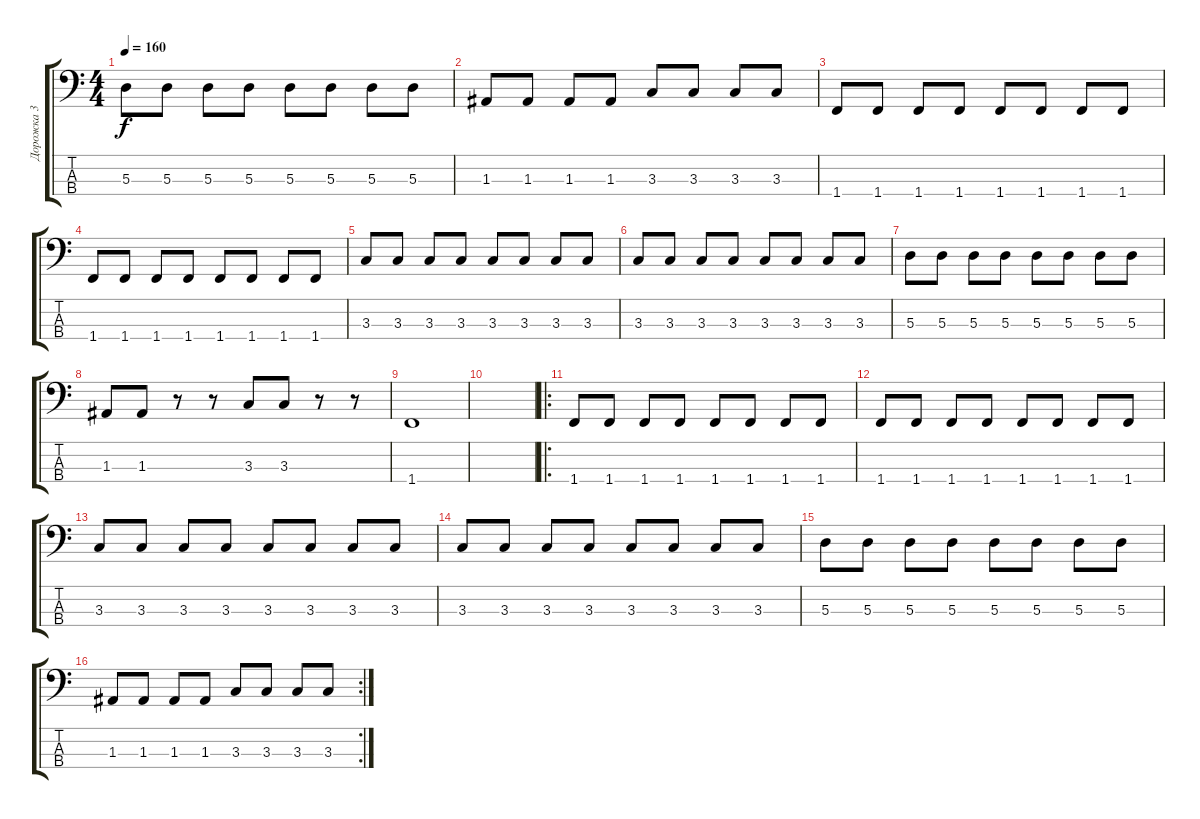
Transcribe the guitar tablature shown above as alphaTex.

\track ("Дорожка 3" "Дорожка 3") {instrument electricbasspick}
\staff {score tabs}
\tuning (G2 D2 A1 E1) {hide}
\ts (4 4)
\tempo 160
\clef f4
\ks c
5.3.8{dy f} 5.3.8 5.3.8 5.3.8 5.3.8 5.3.8 5.3.8 5.3.8 |
1.3.8 1.3.8 1.3.8 1.3.8 3.3.8 3.3.8 3.3.8 3.3.8 |
1.4.8 1.4.8 1.4.8 1.4.8 1.4.8 1.4.8 1.4.8 1.4.8 |
1.4.8 1.4.8 1.4.8 1.4.8 1.4.8 1.4.8 1.4.8 1.4.8 |
3.3.8 3.3.8 3.3.8 3.3.8 3.3.8 3.3.8 3.3.8 3.3.8 |
3.3.8 3.3.8 3.3.8 3.3.8 3.3.8 3.3.8 3.3.8 3.3.8 |
5.3.8 5.3.8 5.3.8 5.3.8 5.3.8 5.3.8 5.3.8 5.3.8 |
1.3.8 1.3.8 r.8 r.8 3.3.8 3.3.8 r.8 r.8 |
1.4.1 |
|
\ro
1.4.8 1.4.8 1.4.8 1.4.8 1.4.8 1.4.8 1.4.8 1.4.8 |
1.4.8 1.4.8 1.4.8 1.4.8 1.4.8 1.4.8 1.4.8 1.4.8 |
3.3.8 3.3.8 3.3.8 3.3.8 3.3.8 3.3.8 3.3.8 3.3.8 |
3.3.8 3.3.8 3.3.8 3.3.8 3.3.8 3.3.8 3.3.8 3.3.8 |
5.3.8 5.3.8 5.3.8 5.3.8 5.3.8 5.3.8 5.3.8 5.3.8 |
\rc 2
1.3.8 1.3.8 1.3.8 1.3.8 3.3.8 3.3.8 3.3.8 3.3.8
